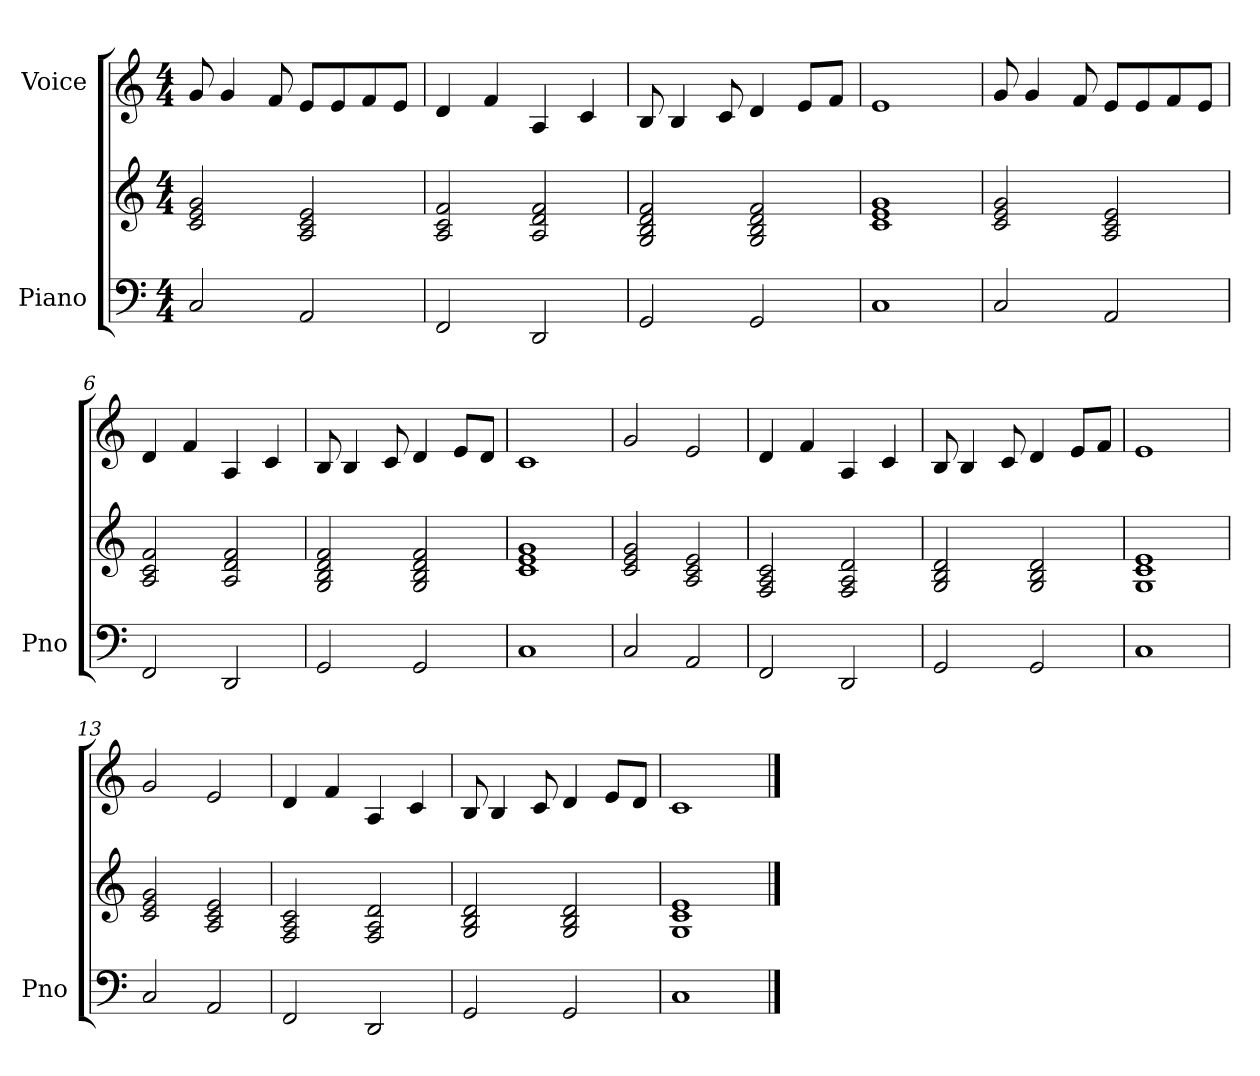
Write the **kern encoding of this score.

**kern	**kern	**kern
*part2	*part2	*part1
*staff3	*staff2	*staff1
*I"Piano	*	*I"Voice
*I'Pno	*	*
*clefF4	*clefG2	*clefG2
*k[]	*k[]	*k[]
*M4/4	*M4/4	*M4/4
=1	=1	=1
2C/	2c/ 2e/ 2g/	8g/
.	.	4g/
.	.	8f/
2AA/	2A/ 2c/ 2e/	8e/L
.	.	8e/
.	.	8f/
.	.	8e/J
=2	=2	=2
2FF/	2A/ 2c/ 2f/	4d/
.	.	4f/
2DD/	2A/ 2d/ 2f/	4A/
.	.	4c/
=3	=3	=3
2GG/	2G/ 2B/ 2d/ 2f/	8B/
.	.	4B/
.	.	8c/
2GG/	2G/ 2B/ 2d/ 2f/	4d/
.	.	8e/L
.	.	8f/J
=4	=4	=4
1C	1c 1e 1g	1e
=5	=5	=5
2C/	2c/ 2e/ 2g/	8g/
.	.	4g/
.	.	8f/
2AA/	2A/ 2c/ 2e/	8e/L
.	.	8e/
.	.	8f/
.	.	8e/J
=6	=6	=6
2FF/	2A/ 2c/ 2f/	4d/
.	.	4f/
2DD/	2A/ 2d/ 2f/	4A/
.	.	4c/
=7	=7	=7
2GG/	2G/ 2B/ 2d/ 2f/	8B/
.	.	4B/
.	.	8c/
2GG/	2G/ 2B/ 2d/ 2f/	4d/
.	.	8e/L
.	.	8d/J
!!LO:LB:g=z
=8	=8	=8
1C	1c 1e 1g	1c
=9	=9	=9
2C/	2c/ 2e/ 2g/	2g/
2AA/	2A/ 2c/ 2e/	2e/
=10	=10	=10
2FF/	2F/ 2A/ 2c/	4d/
.	.	4f/
2DD/	2F/ 2A/ 2d/	4A/
.	.	4c/
=11	=11	=11
2GG/	2G/ 2B/ 2d/	8B/
.	.	4B/
.	.	8c/
2GG/	2G/ 2B/ 2d/	4d/
.	.	8e/L
.	.	8f/J
=12	=12	=12
1C	1G 1c 1e	1e
=13	=13	=13
2C/	2c/ 2e/ 2g/	2g/
2AA/	2A/ 2c/ 2e/	2e/
=14	=14	=14
2FF/	2F/ 2A/ 2c/	4d/
.	.	4f/
2DD/	2F/ 2A/ 2d/	4A/
.	.	4c/
=15	=15	=15
2GG/	2G/ 2B/ 2d/	8B/
.	.	4B/
.	.	8c/
2GG/	2G/ 2B/ 2d/	4d/
.	.	8e/L
.	.	8d/J
=16	=16	=16
1C	1G 1c 1e	1c
==	==	==
*-	*-	*-
